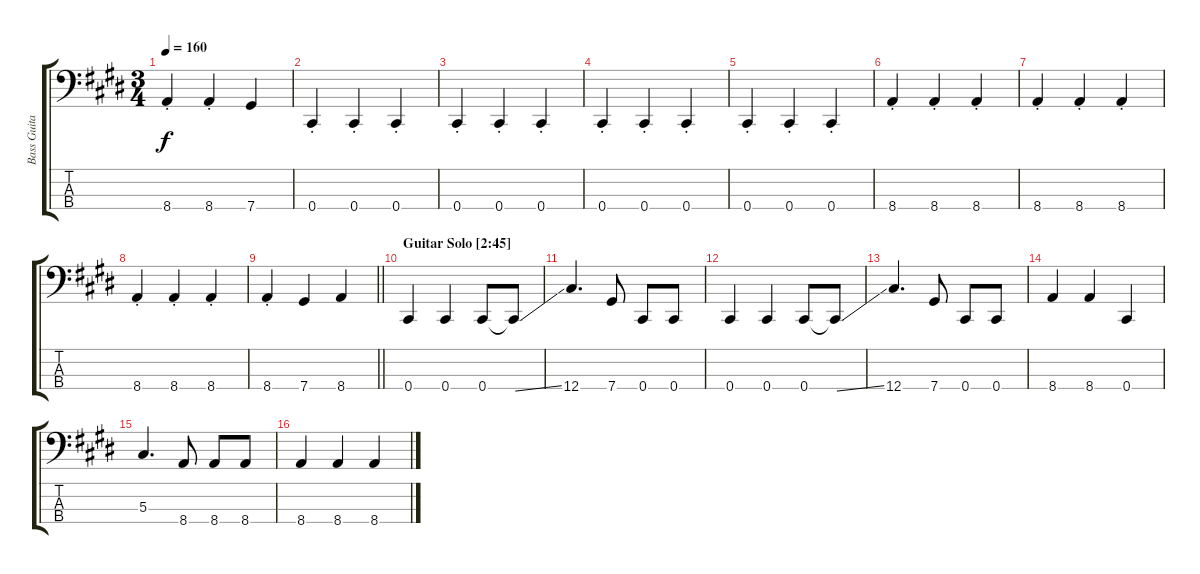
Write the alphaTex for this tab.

\track ("Bass Guitar" "Bass Guita") {instrument electricbassfinger}
\staff {score tabs}
\tuning (Gb2 Db2 Ab1 Db1) {hide}
\ts (3 4)
\tempo 160
\clef f4
\ks c#minor
8.4{st}.4{dy f} 8.4{st}.4 7.4.4 |
0.4{st}.4 0.4{st}.4 0.4{st}.4 |
0.4{st}.4 0.4{st}.4 0.4{st}.4 |
0.4{st}.4 0.4{st}.4 0.4{st}.4 |
0.4{st}.4 0.4{st}.4 0.4{st}.4 |
8.4{st}.4 8.4{st}.4 8.4{st}.4 |
8.4{st}.4 8.4{st}.4 8.4{st}.4 |
8.4{st}.4 8.4{st}.4 8.4{st}.4 |
\barLineRight lightlight
8.4{st}.4 7.4.4 8.4.4 |
\section ("" "Guitar Solo [2:45]")
0.4.4 0.4.4 0.4.8 0.4{ss t}.8 |
12.4.4{d} 7.4.8 0.4.8 0.4.8 |
0.4.4 0.4.4 0.4.8 0.4{ss t}.8 |
12.4.4{d} 7.4.8 0.4.8 0.4.8 |
8.4.4 8.4.4 0.4.4 |
5.3.4{d} 8.4.8 8.4.8 8.4.8 |
8.4.4 8.4.4 8.4.4
